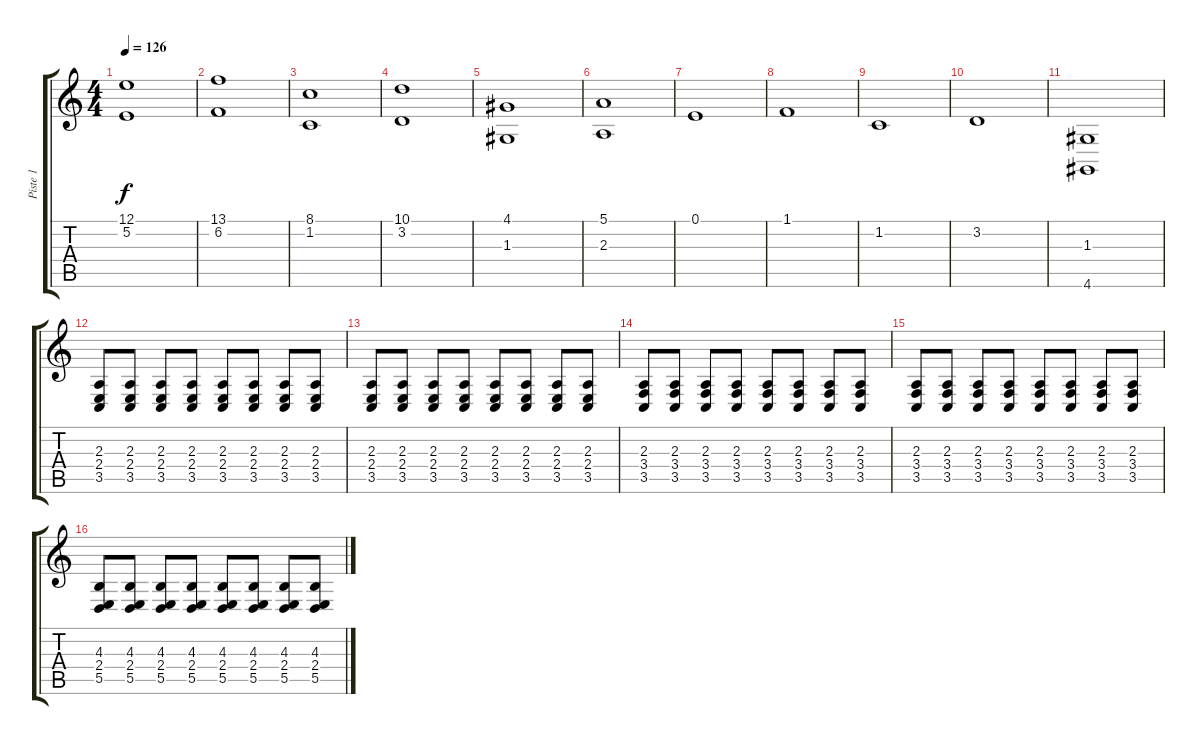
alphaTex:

\track ("Piste 1" "Piste 1") {instrument acousticgrandpiano}
\staff {score tabs}
\tuning (E4 B3 G3 D3 A2 E2) {hide}
\ts (4 4)
\tempo 126
\clef g2
\ks c
(12.1 5.2).1{dy f} |
(13.1 6.2).1 |
(8.1 1.2).1 |
(10.1 3.2).1 |
(4.1 1.3).1 |
(5.1 2.3).1 |
0.1.1 |
1.1.1 |
1.2.1 |
3.2.1 |
(1.3 4.6).1 |
(2.3 2.4 3.5).8 (2.3 2.4 3.5).8 (2.3 2.4 3.5).8 (2.3 2.4 3.5).8 (2.3 2.4 3.5).8 (2.3 2.4 3.5).8 (2.3 2.4 3.5).8 (2.3 2.4 3.5).8 |
(2.3 2.4 3.5).8 (2.3 2.4 3.5).8 (2.3 2.4 3.5).8 (2.3 2.4 3.5).8 (2.3 2.4 3.5).8 (2.3 2.4 3.5).8 (2.3 2.4 3.5).8 (2.3 2.4 3.5).8 |
(2.3 3.4 3.5).8 (2.3 3.4 3.5).8 (2.3 3.4 3.5).8 (2.3 3.4 3.5).8 (2.3 3.4 3.5).8 (2.3 3.4 3.5).8 (2.3 3.4 3.5).8 (2.3 3.4 3.5).8 |
(2.3 3.4 3.5).8 (2.3 3.4 3.5).8 (2.3 3.4 3.5).8 (2.3 3.4 3.5).8 (2.3 3.4 3.5).8 (2.3 3.4 3.5).8 (2.3 3.4 3.5).8 (2.3 3.4 3.5).8 |
(4.3 2.4 5.5).8 (4.3 2.4 5.5).8 (4.3 2.4 5.5).8 (4.3 2.4 5.5).8 (4.3 2.4 5.5).8 (4.3 2.4 5.5).8 (4.3 2.4 5.5).8 (4.3 2.4 5.5).8
